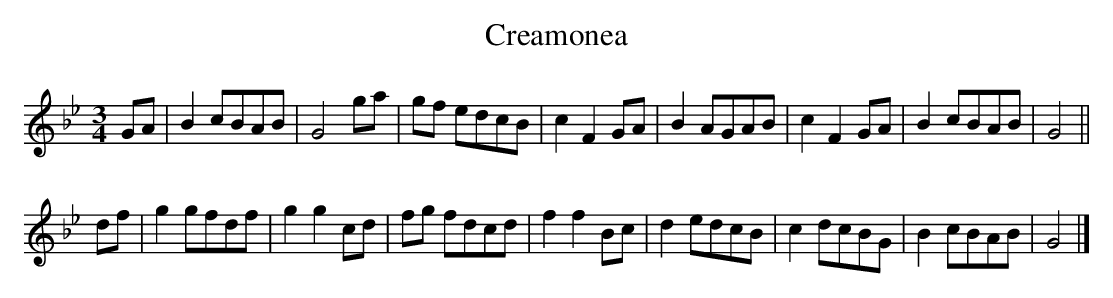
X:1
T: Creamonea
M: 3/4
L: 1/8
K: Gm
GA |\
B2 cBAB | G4   ga | gf edcB |\
c2 F2GA | B2 AGAB | c2 F2GA | B2 cBAB | G4 ||
df |\
g2 gfdf | g2 g2cd | fg fdcd | f2 f2Bc |\
d2 edcB | c2 dcBG | B2 cBAB | G4 |]
